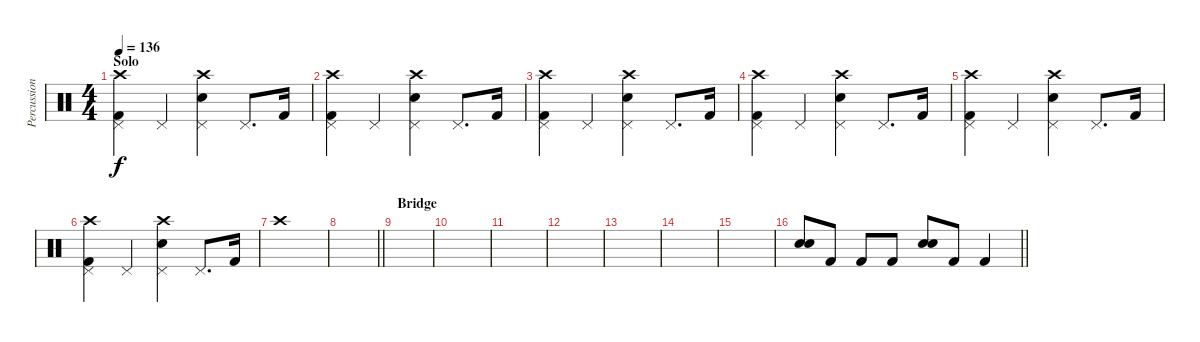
\track ("Percussion" "Percussion") {instrument percussion}
\staff
\articulation defaults
\ts (4 4)
\section ("" "Solo")
\tempo 136
\clef neutral
\ks c
("Crash high (hit)" "Pedal Hi-Hat (hit)" "Kick (hit) 2").4{dy f} "Pedal Hi-Hat (hit)".4 ("Crash high (hit)" "Snare (hit) 2" "Pedal Hi-Hat (hit)").4 "Pedal Hi-Hat (hit)".8{d} "Kick (hit) 2".16 |
("Crash high (hit)" "Pedal Hi-Hat (hit)" "Kick (hit) 2").4 "Pedal Hi-Hat (hit)".4 ("Crash high (hit)" "Snare (hit) 2" "Pedal Hi-Hat (hit)").4 "Pedal Hi-Hat (hit)".8{d} "Kick (hit) 2".16 |
("Crash high (hit)" "Pedal Hi-Hat (hit)" "Kick (hit) 2").4 "Pedal Hi-Hat (hit)".4 ("Crash high (hit)" "Snare (hit) 2" "Pedal Hi-Hat (hit)").4 "Pedal Hi-Hat (hit)".8{d} "Kick (hit) 2".16 |
("Crash high (hit)" "Pedal Hi-Hat (hit)" "Kick (hit) 2").4 "Pedal Hi-Hat (hit)".4 ("Crash high (hit)" "Snare (hit) 2" "Pedal Hi-Hat (hit)").4 "Pedal Hi-Hat (hit)".8{d} "Kick (hit) 2".16 |
("Crash high (hit)" "Pedal Hi-Hat (hit)" "Kick (hit) 2").4 "Pedal Hi-Hat (hit)".4 ("Crash high (hit)" "Snare (hit) 2" "Pedal Hi-Hat (hit)").4 "Pedal Hi-Hat (hit)".8{d} "Kick (hit) 2".16 |
("Crash high (hit)" "Pedal Hi-Hat (hit)" "Kick (hit) 2").4 "Pedal Hi-Hat (hit)".4 ("Crash high (hit)" "Snare (hit) 2" "Pedal Hi-Hat (hit)").4 "Pedal Hi-Hat (hit)".8{d} "Kick (hit) 2".16 |
"Crash high (hit)".1 |
\barLineRight lightlight
|
\section ("" "Bridge")
|
|
|
|
|
|
|
\barLineRight lightlight
("Snare (hit) 2" "Snare (hit) 2").8 "Kick (hit) 2".8 "Kick (hit) 2".8 "Kick (hit) 2".8 ("Snare (hit) 2" "Snare (hit) 2").8 "Kick (hit) 2".8 "Kick (hit) 2".4
